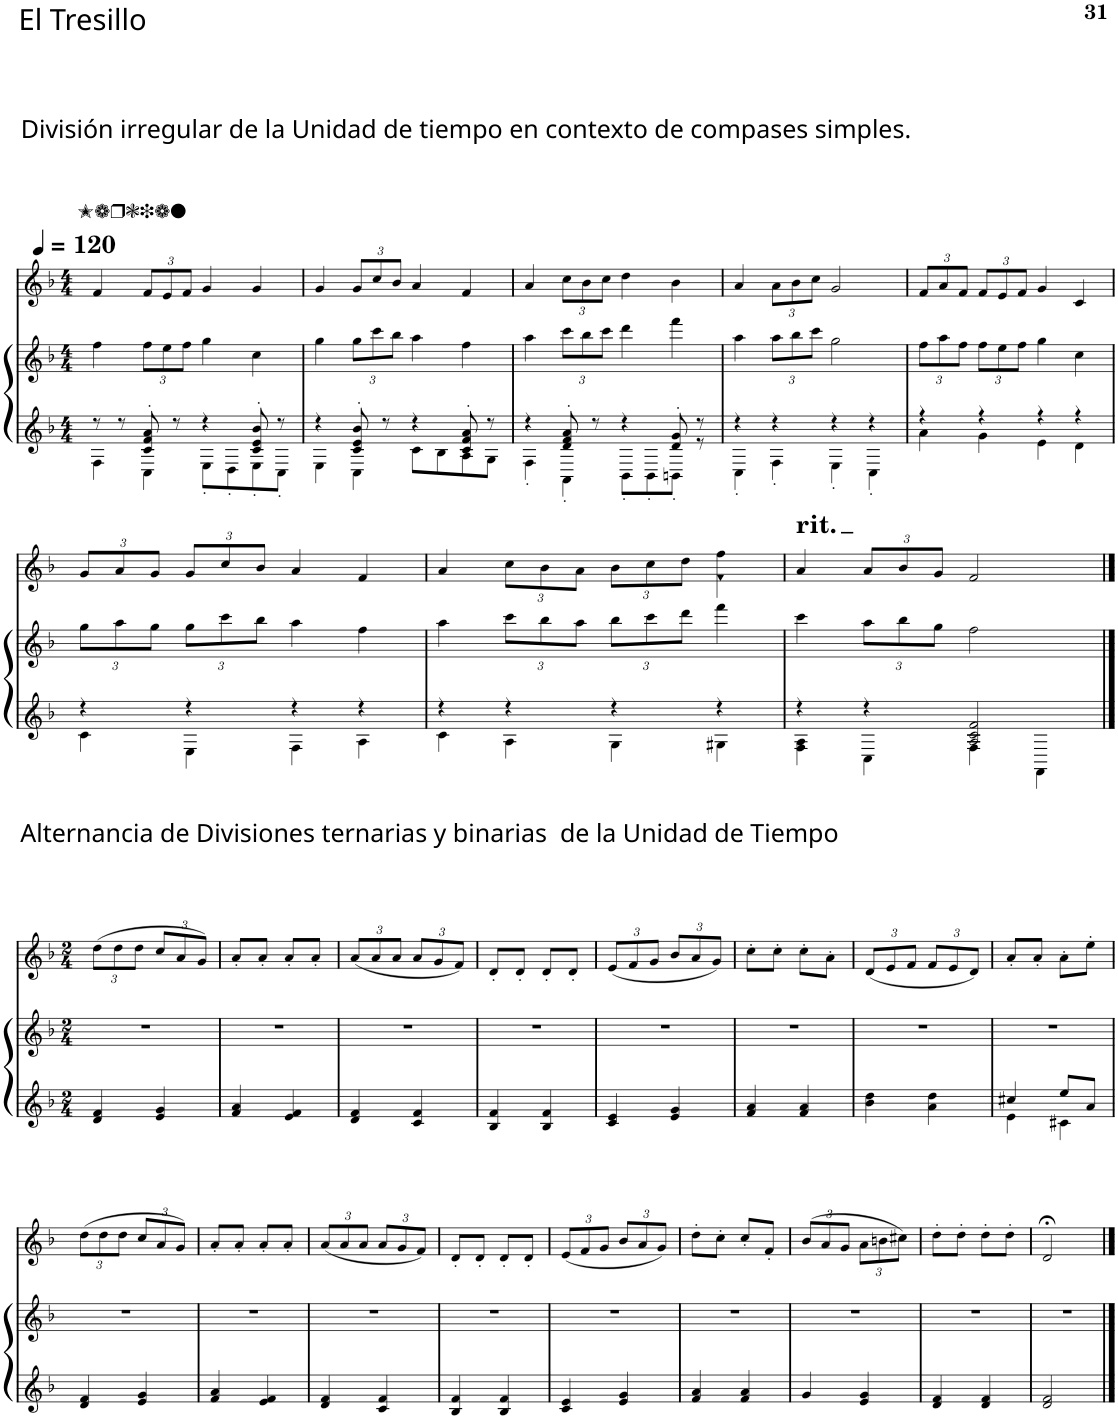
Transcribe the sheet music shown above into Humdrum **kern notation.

**kern	**kern	**kern
*part3	*part2	*part1
*staff3	*staff2	*staff1
*I"Piano	*I"Piano	*I"Mujeres
*I'Pno	*I'Pno	*
*stria5	*stria5	*stria5
*clefG2	*clefG2	*clefG2
*k[b-]	*k[b-]	*k[b-]
*M4/4	*M4/4	*M4/4
*MM120	*MM120	*MM120
=1	=1	=1
*^	*	*
8r	4F\	4ff\	4f/
8r	.	.	.
*	*	*Xbrackettup	*Xbrackettup
8c/' 8f/' 8a/'	4C\	12ff\L	12f/L
.	.	12ee\	12e/
8r	.	.	.
.	.	12ff\J	12f/J
!	!	!	!LO:TX:a:t=Marcial
4r	8E'\L	4gg\	4g/
.	8D'\	.	.
8c/' 8e/' 8b-/'	8E'\	4cc\	4g/
8r	8C'\J	.	.
=2	=2	=2	=2
4r	4E\	4gg\	4g/
8c/' 8e/' 8b-/'	4C\	12gg\L	12g/L
.	.	12ccc\	12cc/
8r	.	.	.
.	.	12bb-\J	12b-/J
4r	8c\L	4aa\	4a/
.	8B-\	.	.
8c/' 8f/' 8a/'	8A\	4ff\	4f/
8r	8G\J	.	.
=3	=3	=3	=3
4r	4F'\	4aa\	4a/
8d/' 8f/' 8a/'	4AA'\	12ccc\L	12cc\L
.	.	12bb-\	12b-\
8r	.	.	.
.	.	12ccc\J	12cc\J
4r	8BB-'\L	4ddd\	4dd\
.	8BB-'\	.	.
8d/' 8g/'	8BBn'\J	4fff\	4b-\
8r	8r	.	.
=4	=4	=4	=4
4r	4C'\	4aa\	4a/
4r	4F'\	12aa\L	12a\L
.	.	12bb-\	12b-\
.	.	12ccc\J	12cc\J
4r	4E'\	2gg\	2g/
4r	4C'\	.	.
=5	=5	=5	=5
4r	4a\	12ff\L	12f/L
.	.	12aa\	12a/
.	.	12ff\J	12f/J
4r	4g\	12ff\L	12f/L
.	.	12ee\	12e/
.	.	12ff\J	12f/J
4r	4e\	4gg\	4g/
4r	4d\	4cc\	4c/
!!LO:LB:g=z
=6	=6	=6	=6
4r	4c\	12gg\L	12g/L
.	.	12aa\	12a/
.	.	12gg\J	12g/J
4r	4E\	12gg\L	12g/L
.	.	12ccc\	12cc/
.	.	12bb-\J	12b-/J
4r	4F\	4aa\	4a/
4r	4A\	4ff\	4f/
=7	=7	=7	=7
4r	4c\	4aa\	4a/
4r	4A\	12ccc\L	12cc\L
.	.	12bb-\	12b-\
.	.	12aa\J	12a\J
4r	4G\	12bb-\L	12b-\L
.	.	12ccc\	12cc\
.	.	12ddd\J	12dd\J
4r	4G#X\	4fff\	4f\ 4ff\
=8	=8	=8	=8
!	!	!	!LO:TX:a:t=rit.
4r	4F\ 4A\	4ccc\	4a/
4r	4C\	12aa\L	12a/L
.	.	12bb-\	12b-/
.	.	12gg\J	12g/J
2A/ 2c/ 2f/	4F\	2ff\	2f/
.	4FF\	.	.
*v	*v	*	*
!!LO:LB:g=z
==9	==9	==9
*k[b-]	*k[b-]	*k[b-]
*M2/4	*M2/4	*M2/4
4d/ 4f/	2r	(12dd\L
.	.	12dd\
.	.	12dd\J
4e/ 4g/	.	12cc/L
.	.	12a/
.	.	12g/J)
=10	=10	=10
4f/ 4a/	2r	8a'/L
.	.	8a'/J
4e/ 4f/	.	8a'/L
.	.	8a'/J
=11	=11	=11
4d/ 4f/	2r	(12a/L
.	.	12a/
.	.	12a/J
4c/ 4f/	.	12a/L
.	.	12g/
.	.	12f/J)
=12	=12	=12
4B-/ 4f/	2r	8d'/L
.	.	8d'/J
4B-/ 4f/	.	8d'/L
.	.	8d'/J
=13	=13	=13
4c/ 4e/	2r	(12e/L
.	.	12f/
.	.	12g/J
4e/ 4g/	.	12b-/L
.	.	12a/
.	.	12g/J)
=14	=14	=14
4f/ 4a/	2r	8cc'\L
.	.	8cc'\J
4f/ 4a/	.	8cc'\L
.	.	8a'\J
=15	=15	=15
4b-\ 4dd\	2r	(12d/L
.	.	12e/
.	.	12f/J
4a\ 4dd\	.	12f/L
.	.	12e/
.	.	12d/J)
=16	=16	=16
*^	*	*
4cc#X/	4e\	2r	8a'/L
.	.	.	8a'/J
8ee/L	4c#X\	.	8a'\L
8a/J	.	.	8ee'\J
*v	*v	*	*
!!LO:LB:g=z
=17	=17	=17
4d/ 4f/	2r	(12dd\L
.	.	12dd\
.	.	12dd\J
4e/ 4g/	.	12cc/L
.	.	12a/
.	.	12g/J)
=18	=18	=18
4f/ 4a/	2r	8a'/L
.	.	8a'/J
4e/ 4f/	.	8a'/L
.	.	8a'/J
=19	=19	=19
4d/ 4f/	2r	(12a/L
.	.	12a/
.	.	12a/J
4c/ 4f/	.	12a/L
.	.	12g/
.	.	12f/J)
=20	=20	=20
4B-/ 4f/	2r	8d'/L
.	.	8d'/J
4B-/ 4f/	.	8d'/L
.	.	8d'/J
=21	=21	=21
4c/ 4e/	2r	(12e/L
.	.	12f/
.	.	12g/J
4e/ 4g/	.	12b-/L
.	.	12a/
.	.	12g/J)
=22	=22	=22
4f/ 4a/	2r	8dd'\L
.	.	8cc'\J
4f/ 4a/	.	8cc'/L
.	.	8f'/J
=23	=23	=23
4g/	2r	(12b-/L
.	.	12a/
.	.	12g/J
4e/ 4g/	.	12a\L
.	.	12bn\
.	.	12cc#X\J)
=24	=24	=24
4d/ 4f/	2r	8dd'\L
.	.	8dd'\J
4d/ 4f/	.	8dd'\L
.	.	8dd'\J
=25	=25	=25
2d/ 2f/	2r	2d;</
==	==	==
*-	*-	*-
